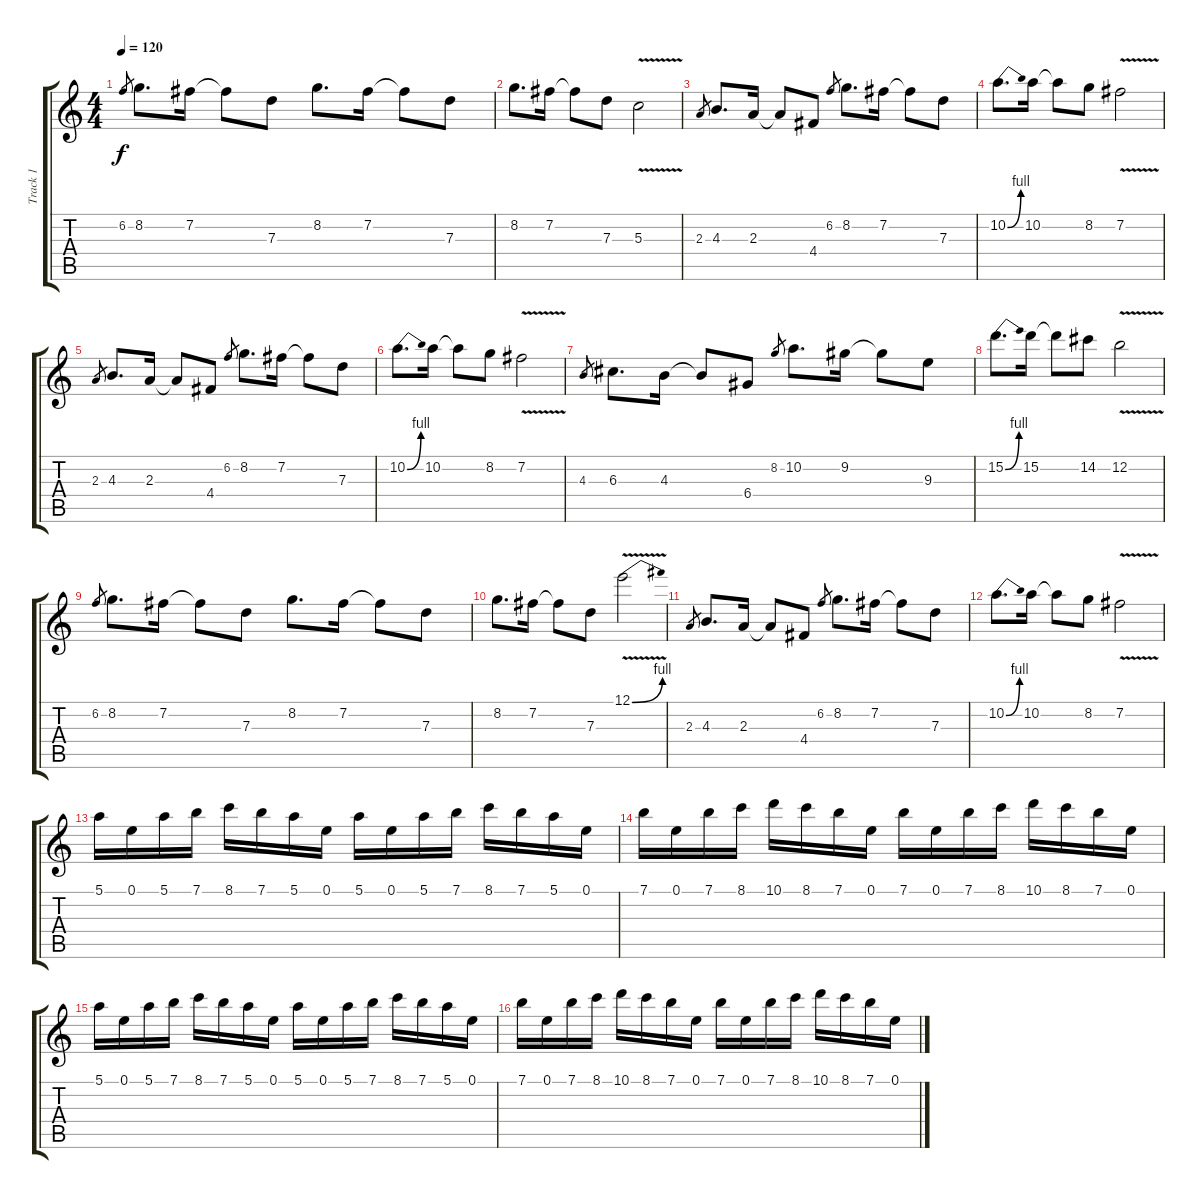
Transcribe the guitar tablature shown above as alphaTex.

\track ("Track 1" "Track 1") {instrument distortionguitar}
\staff {score tabs}
\tuning (E4 B3 G3 D3 A2 E2) {hide}
\ts (4 4)
\tempo 120
\clef g2
\ks c
6.2.8{gr dy f} 8.2.8{d} 7.2.16 7.2{t}.8 7.3.8 8.2.8{d} 7.2.16 7.2{t}.8 7.3.8 |
8.2.8{d} 7.2.16 7.2{t}.8 7.3.8 5.3{v}.2 |
2.3.8{gr} 4.3.8{d} 2.3.16 2.3{t}.8 4.4.8 6.2.8{gr} 8.2.8{d} 7.2.16 7.2{t}.8 7.3.8 |
10.2{be (bend 0 0 60 4)}.8{d} 10.2.16 10.2{t}.8 8.2.8 7.2{v}.2 |
2.3.8{gr} 4.3.8{d} 2.3.16 2.3{t}.8 4.4.8 6.2.8{gr} 8.2.8{d} 7.2.16 7.2{t}.8 7.3.8 |
10.2{be (bend 0 0 60 4)}.8{d} 10.2.16 10.2{t}.8 8.2.8 7.2{v}.2 |
4.3.8{gr} 6.3.8{d} 4.3.16 4.3{t}.8 6.4.8 8.2.8{gr} 10.2.8{d} 9.2.16 9.2{t}.8 9.3.8 |
15.2{be (bend 0 0 60 4)}.8{d} 15.2.16 15.2{t}.8 14.2.8 12.2{v}.2 |
6.2.8{gr} 8.2.8{d} 7.2.16 7.2{t}.8 7.3.8 8.2.8{d} 7.2.16 7.2{t}.8 7.3.8 |
8.2.8{d} 7.2.16 7.2{t}.8 7.3.8 12.1{be (bend 0 0 60 4) v}.2 |
2.3.8{gr} 4.3.8{d} 2.3.16 2.3{t}.8 4.4.8 6.2.8{gr} 8.2.8{d} 7.2.16 7.2{t}.8 7.3.8 |
10.2{be (bend 0 0 60 4)}.8{d} 10.2.16 10.2{t}.8 8.2.8 7.2{v}.2 |
5.1.16 0.1.16 5.1.16 7.1.16 8.1.16 7.1.16 5.1.16 0.1.16 5.1.16 0.1.16 5.1.16 7.1.16 8.1.16 7.1.16 5.1.16 0.1.16 |
7.1.16 0.1.16 7.1.16 8.1.16 10.1.16 8.1.16 7.1.16 0.1.16 7.1.16 0.1.16 7.1.16 8.1.16 10.1.16 8.1.16 7.1.16 0.1.16 |
5.1.16 0.1.16 5.1.16 7.1.16 8.1.16 7.1.16 5.1.16 0.1.16 5.1.16 0.1.16 5.1.16 7.1.16 8.1.16 7.1.16 5.1.16 0.1.16 |
7.1.16 0.1.16 7.1.16 8.1.16 10.1.16 8.1.16 7.1.16 0.1.16 7.1.16 0.1.16 7.1.16 8.1.16 10.1.16 8.1.16 7.1.16 0.1.16
